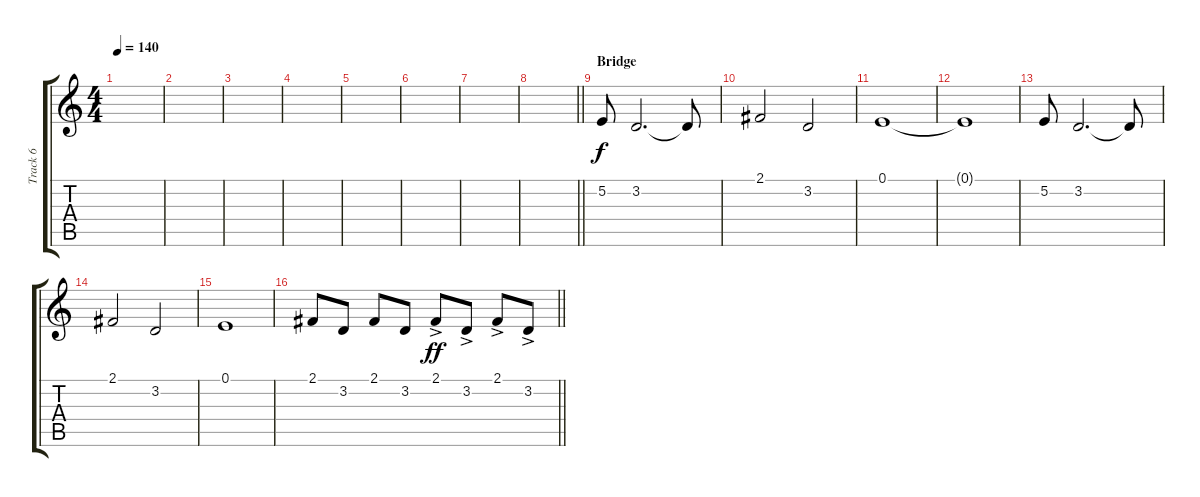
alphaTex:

\track ("Track 6" "Track 6") {instrument acousticgrandpiano}
\staff {score tabs}
\tuning (E4 B3 G3 D3 A2 D2) {hide}
\ts (4 4)
\tempo 140
\clef g2
\ks c
|
|
|
|
|
|
|
\barLineRight lightlight
|
\section ("" "Bridge")
5.2.8 3.2.2{d} 3.2{t}.8 |
2.1.2 3.2.2 |
0.1.1 |
0.1{t}.1 |
5.2.8 3.2.2{d} 3.2{t}.8 |
2.1.2 3.2.2 |
0.1.1 |
\barLineRight lightlight
2.1.8 3.2.8 2.1.8 3.2.8 2.1{ac}.8{dy ff} 3.2{ac}.8 2.1{ac}.8 3.2{ac}.8
